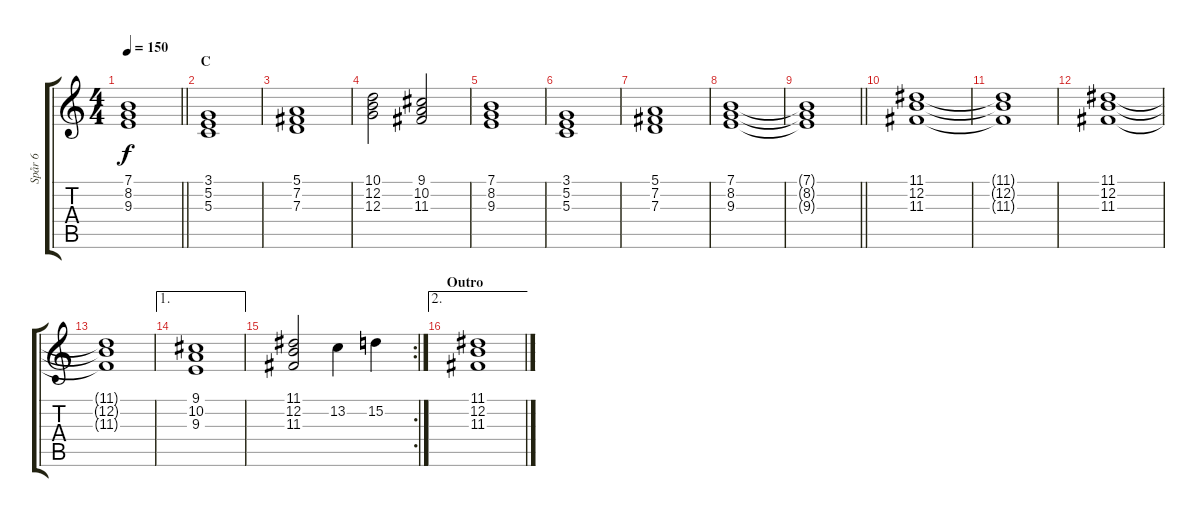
\track ("Spår 6" "Spår 6") {instrument choiraahs}
\staff {score tabs}
\tuning (E4 B3 G3 D3 A2 E2) {hide}
\ts (4 4)
\tempo 150
\clef g2
\barLineRight lightlight
\ks c
(7.1{t} 8.2{t} 9.3{t}).1{dy f} |
\section ("" "C")
(3.1 5.2 5.3).1 |
(5.1 7.2 7.3).1 |
(10.1 12.2 12.3).2 (9.1 10.2 11.3).2 |
(7.1 8.2 9.3).1 |
(3.1 5.2 5.3).1 |
(5.1 7.2 7.3).1 |
(7.1 8.2 9.3).1 |
\barLineRight lightlight
(7.1{t} 8.2{t} 9.3{t}).1 |
(11.1 12.2 11.3).1 |
(11.1{t} 12.2{t} 11.3{t}).1 |
(11.1 12.2 11.3).1 |
(11.1{t} 12.2{t} 11.3{t}).1 |
\ae 1
(9.1 10.2 9.3).1 |
\rc 2
(11.1 12.2 11.3).2 13.2.4 15.2.4 |
\ae 2
\section ("" "Outro")
(11.1 12.2 11.3).1
